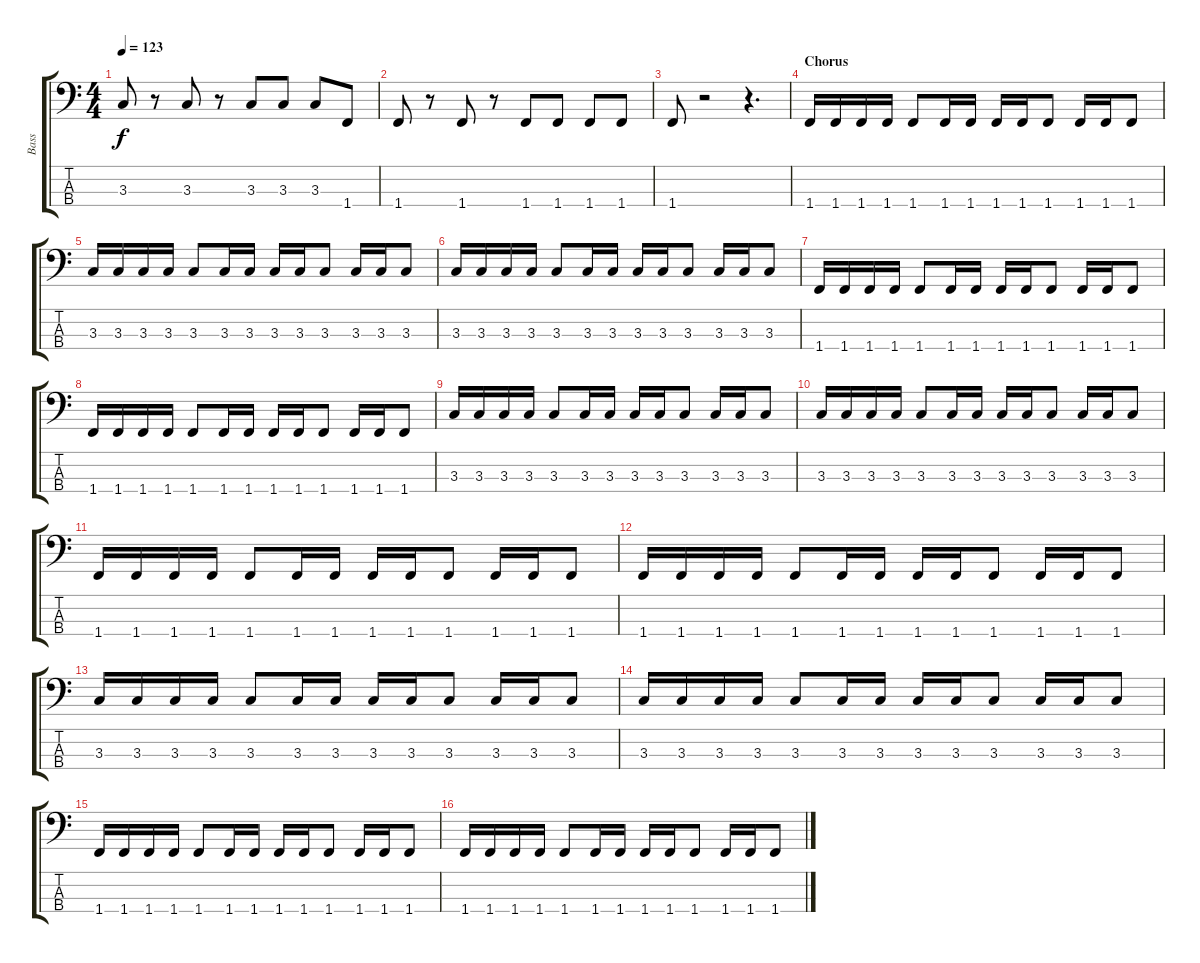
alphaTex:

\track ("Bass" "Bass") {instrument electricbassfinger}
\staff {score tabs}
\tuning (G2 D2 A1 E1) {hide}
\ts (4 4)
\tempo 123
\clef f4
\ks c
3.3.8{dy f} r.8 3.3.8 r.8 3.3.8 3.3.8 3.3.8 1.4.8 |
1.4.8 r.8 1.4.8 r.8 1.4.8 1.4.8 1.4.8 1.4.8 |
1.4.8 r.2 r.4{d} |
\section ("" "Chorus")
1.4.16 1.4.16 1.4.16 1.4.16 1.4.8 1.4.16 1.4.16 1.4.16 1.4.16 1.4.8 1.4.16 1.4.16 1.4.8 |
3.3.16 3.3.16 3.3.16 3.3.16 3.3.8 3.3.16 3.3.16 3.3.16 3.3.16 3.3.8 3.3.16 3.3.16 3.3.8 |
3.3.16 3.3.16 3.3.16 3.3.16 3.3.8 3.3.16 3.3.16 3.3.16 3.3.16 3.3.8 3.3.16 3.3.16 3.3.8 |
1.4.16 1.4.16 1.4.16 1.4.16 1.4.8 1.4.16 1.4.16 1.4.16 1.4.16 1.4.8 1.4.16 1.4.16 1.4.8 |
1.4.16 1.4.16 1.4.16 1.4.16 1.4.8 1.4.16 1.4.16 1.4.16 1.4.16 1.4.8 1.4.16 1.4.16 1.4.8 |
3.3.16 3.3.16 3.3.16 3.3.16 3.3.8 3.3.16 3.3.16 3.3.16 3.3.16 3.3.8 3.3.16 3.3.16 3.3.8 |
3.3.16 3.3.16 3.3.16 3.3.16 3.3.8 3.3.16 3.3.16 3.3.16 3.3.16 3.3.8 3.3.16 3.3.16 3.3.8 |
1.4.16 1.4.16 1.4.16 1.4.16 1.4.8 1.4.16 1.4.16 1.4.16 1.4.16 1.4.8 1.4.16 1.4.16 1.4.8 |
1.4.16 1.4.16 1.4.16 1.4.16 1.4.8 1.4.16 1.4.16 1.4.16 1.4.16 1.4.8 1.4.16 1.4.16 1.4.8 |
3.3.16 3.3.16 3.3.16 3.3.16 3.3.8 3.3.16 3.3.16 3.3.16 3.3.16 3.3.8 3.3.16 3.3.16 3.3.8 |
3.3.16 3.3.16 3.3.16 3.3.16 3.3.8 3.3.16 3.3.16 3.3.16 3.3.16 3.3.8 3.3.16 3.3.16 3.3.8 |
1.4.16 1.4.16 1.4.16 1.4.16 1.4.8 1.4.16 1.4.16 1.4.16 1.4.16 1.4.8 1.4.16 1.4.16 1.4.8 |
1.4.16 1.4.16 1.4.16 1.4.16 1.4.8 1.4.16 1.4.16 1.4.16 1.4.16 1.4.8 1.4.16 1.4.16 1.4.8
